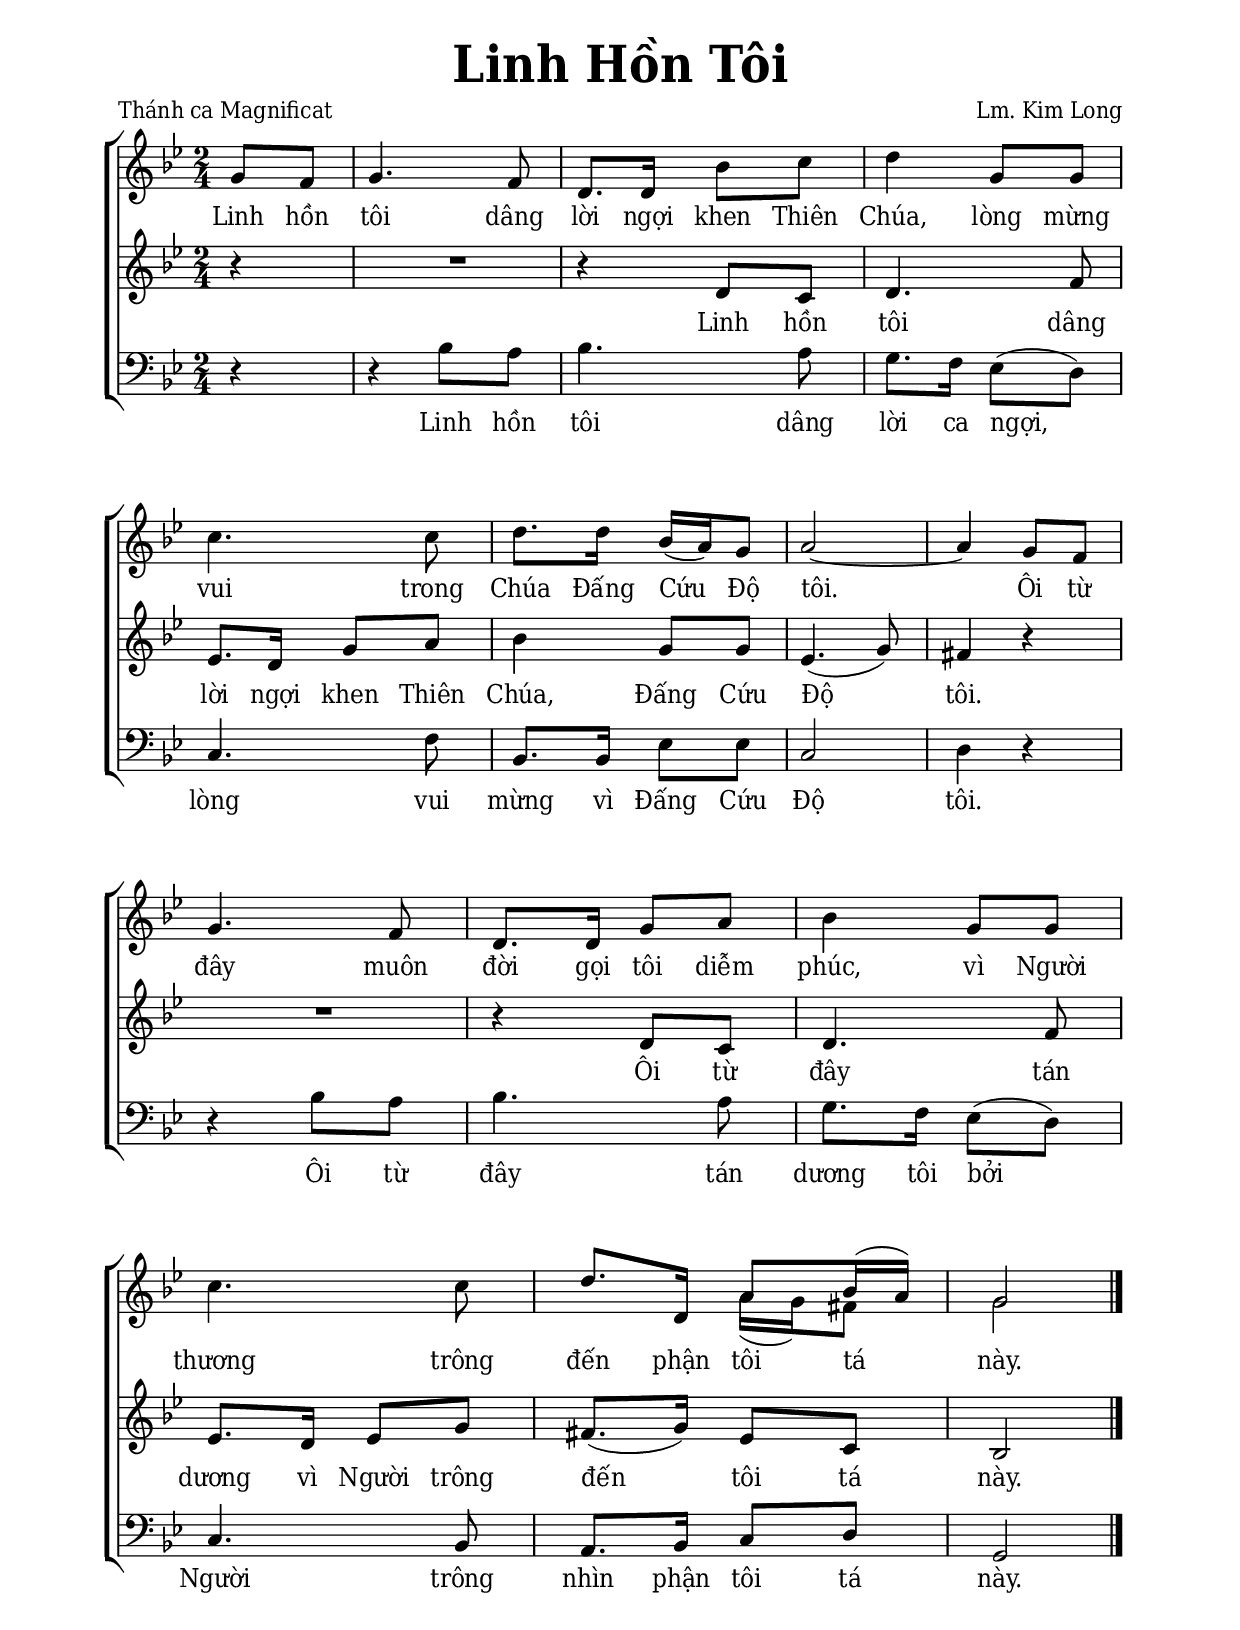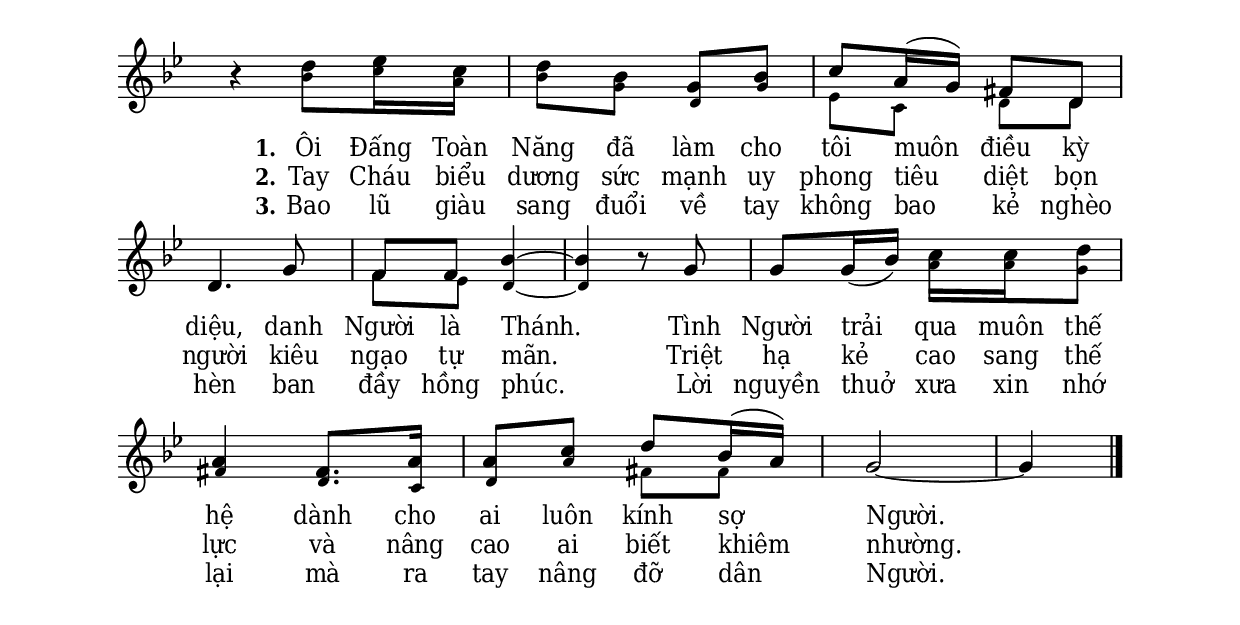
% Cài đặt chung
\version "2.22.1"
\include "english.ly"

\header {
  title = \markup { \fontsize #3 "Linh Hồn Tôi" }
  poet = "Thánh ca Magnificat"
  composer = "Lm. Kim Long"
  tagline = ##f
}

% Nhạc
nhacDiepKhucSop = \relative c'' {
  \partial 4 g8 f |
  g4. f8 |
  d8. d16 bf'8 c |
  d4 g,8 g |
  c4. c8 |
  d8. d16 bf (a) g8 |
  a2 ~ |
  a4 g8 f |
  g4. f8 |
  d8. d16 g8 a |
  bf4 g8 g |
  c4. c8 |
  d8. d,16
  <<
    {
      \voiceOne
      a'8 bf16 (a) |
      g2
    }
    \new Voice = "splitpart" {
	    \voiceTwo
      a16 (g) fs8 |
      g2
    }
  >>
  \bar "|."
}

nhacDiepKhucAlto = \relative c' {
  r4 |
  R2
  r4 d8 c |
  d4. f8 |
  ef8. d16 g8 a |
  bf4 g8 g |
  ef4. (g8) |
  fs4 r |
  R2
  r4 d8 c |
  d4. f8 |
  ef8. d16 ef8 g |
  fs8. (g16) ef8 c |
  bf2
}

nhacDiepKhucBas = \relative c' {
  r4 |
  r bf8 a |
  bf4. a8 |
  g8. f16 ef8 (d) |
  c4. f8 |
  bf,8. bf16 ef8 ef |
  c2 |
  d4 r |
  r bf'8 a |
  bf4. a8 |
  g8. f16 ef8 (d) |
  c4. bf8 |
  a8. bf16 c8 d |
  g,2
}

nhacPhienKhucSop = \relative c'' {
  r4 d8 ef16 c |
  d8 bf g bf |
  c a16 (g) fs8 d |
  d4. g8 |
  f f bf4 ~ |
  bf r8 g |
  g g16 (bf) c c d8 |
  a4 fs8. a16 |
  a8 c d bf16 (a) |
  g2 ~ |
  g4 \bar "|."
}

nhacPhienKhucBas = \relative c'' {
  r4 bf8 c16 a |
  bf8 g d g |
  ef [c] d [d] |
  d4. g8 |
  f [ef] d4 ~ |
  d r8 g |
  g g16 (bf) a a g8 |
  fs4 d8. c16 |
  d8 a' fs [fs] |
  g2 ~ |
  g4
}

% Lời
loiDiepKhucSop = \lyricmode {
  Linh hồn tôi dâng lời ngợi khen Thiên Chúa,
  lòng mừng vui trong Chúa Đấng Cứu Độ tôi.
  Ôi từ đây muôn đời gọi tôi diễm phúc,
  vì Người thương trông đến phận tôi tá này.
}

loiDiepKhucAlto = \lyricmode {
  Linh hồn tôi dâng lời ngợi khen Thiên Chúa,
  Đấng Cứu Độ tôi.
  Ôi từ đây tán dương vì Người trông đến tôi tá này.
}

loiDiepKhucBas = \lyricmode {
  Linh hồn tôi dâng lời ca ngợi,
  lòng vui mừng vì Đấng Cứu Độ tôi.
  Ôi từ đây tán dương tôi
  bởi Người trông nhìn phận tôi tá này.
}

loiPhienKhucMot = \lyricmode {
  \set stanza = #"1."
  Ôi Đấng Toàn Năng đã làm cho tôi muôn điều kỳ diệu,
  danh Người là Thánh.
  Tình Người trải qua muôn thế hệ
  dành cho ai luôn kính sợ Người.
}

loiPhienKhucHai = \lyricmode {
  \set stanza = #"2."
  Tay Cháu biểu dương sức mạnh uy phong tiêu diệt bọn người
  kiêu ngạo tự mãn.
  Triệt hạ kẻ cao sang thế lực
  và nâng cao ai biết khiêm nhường.
}

loiPhienKhucBa = \lyricmode {
  \set stanza = #"3."
  Bao lũ giàu sang đuổi về tay không bao kẻ nghèo hèn
  ban đầy hồng phúc.
  Lời nguyền thuở xưa xin nhớ lại
  mà ra tay nâng đỡ dân Người.
}

% Dàn trang
\paper {
  #(set-paper-size "a4")
  top-margin = 15\mm
  bottom-margin = 15\mm
  left-margin = 20\mm
  right-margin = 20\mm
  indent = #0
  #(define fonts
    (make-pango-font-tree
      "Deja Vu Serif Condensed"
      "Deja Vu Serif Condensed"
      "Deja Vu Serif Condensed"
      (/ 20 20)))
  print-page-number = #f
  %page-count = #1
}

% Đổi kích thước nốt cho bè phụ
notBePhu =
#(define-music-function (font-size music) (number? ly:music?)
   (for-some-music
     (lambda (m)
       (if (music-is-of-type? m 'rhythmic-event)
           (begin
             (set! (ly:music-property m 'tweaks)
                   (cons `(font-size . ,font-size)
                         (ly:music-property m 'tweaks)))
             #t)
           #f))
     music)
   music)

TongNhip = {
  \key bf \major \time 2/4
  \set Timing.beamExceptions = #'()
  \set Timing.baseMoment = #(ly:make-moment 1/4)
}

\score {
  \new ChoirStaff <<
    \new Staff <<
      \new Voice = "beSop" {
        \clef treble \TongNhip \nhacDiepKhucSop
      }
      \new Lyrics \lyricsto beSop \loiDiepKhucSop
    >>
    \new Staff <<
      \new Voice = "beAlto" {
        \clef treble \TongNhip \nhacDiepKhucAlto
      }
      \new Lyrics \lyricsto beAlto \loiDiepKhucAlto
    >>
    \new Staff <<
        \clef "bass"
        \new Voice = beBas {
          \TongNhip \nhacDiepKhucBas
        }
      \new Lyrics \lyricsto beBas \loiDiepKhucBas
    >>
  >>
  \layout {
    \override Lyrics.LyricSpace.minimum-distance = #2.0
    \override Score.BarNumber.break-visibility = ##(#f #f #f)
    \override Score.SpacingSpanner.uniform-stretching = ##t
  }
}

\score {
  \new ChoirStaff <<
      \new Staff \with {
        \consists "Merge_rests_engraver"
        printPartCombineTexts = ##f
      }
      <<
      \new Voice \TongNhip \partCombine 
        \nhacPhienKhucSop
        \notBePhu -2 { \nhacPhienKhucBas }
      \new NullVoice = beSop \nhacPhienKhucSop
      \new Lyrics \lyricsto beSop \loiPhienKhucMot
      \new Lyrics \lyricsto beSop \loiPhienKhucHai
      \new Lyrics \lyricsto beSop \loiPhienKhucBa
      >>
  >>
  \layout {
    \override Staff.TimeSignature.transparent = ##t
    \override Lyrics.LyricSpace.minimum-distance = #2.0
    \override Score.BarNumber.break-visibility = ##(#f #f #f)
    \override Score.SpacingSpanner.uniform-stretching = ##t
  } 
}
